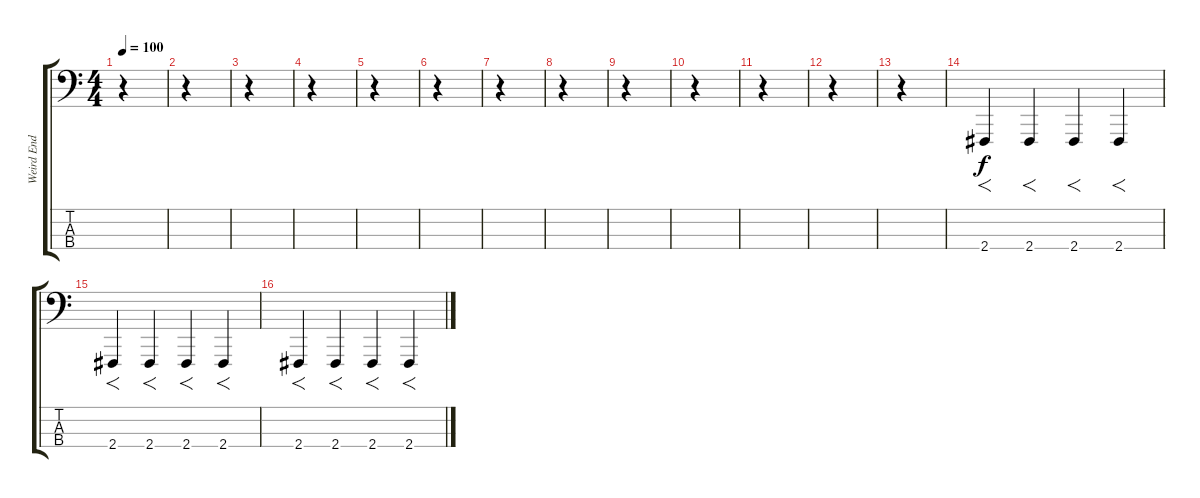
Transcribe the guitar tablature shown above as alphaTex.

\track ("Weird End Distortion" "Weird End ") {instrument lead8bassandlead}
\staff {score tabs}
\tuning (G2 D2 A1 E1) {hide}
\ts (4 4)
\tempo 100
\clef f4
\ks c
r.4{dy f} |
r.4 |
r.4 |
r.4 |
r.4 |
r.4 |
r.4 |
r.4 |
r.4 |
r.4 |
r.4 |
r.4 |
r.4 |
2.4.4{f} 2.4.4{f} 2.4.4{f} 2.4.4{f} |
2.4.4{f} 2.4.4{f} 2.4.4{f} 2.4.4{f} |
2.4.4{f} 2.4.4{f} 2.4.4{f} 2.4.4{f}
